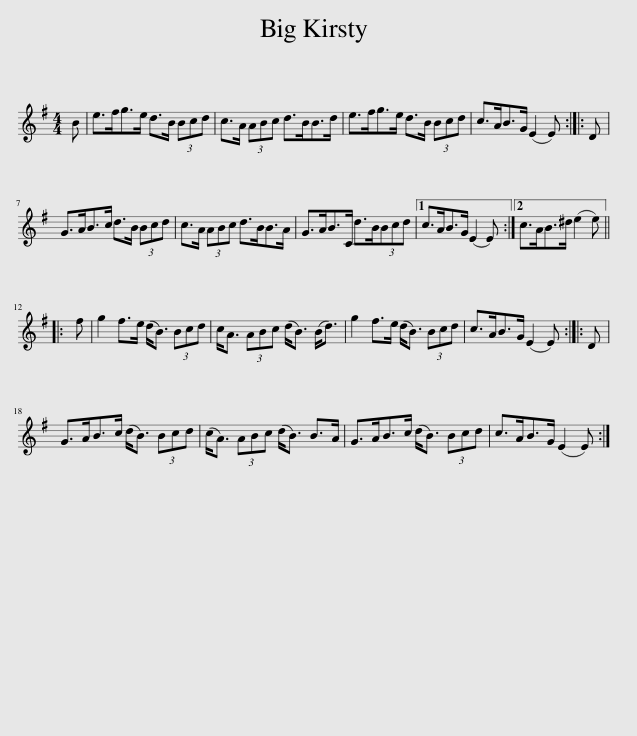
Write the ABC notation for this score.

X:1
L:1/8
M:4/4
I:linebreak $
K:Emin
V:1 treble
V:1
 B | e>fg>e d>B (3Bcd | c>A (3ABc d>BB>d | e>fg>e d>B (3Bcd | c>AB>G (E2 E) :: %5
 D |$ G>AB>c d>B (3Bcd | c>A (3ABc d>BB>A | G>AB>C d>B(3Bcd |1 c>AB>G (E2 E) :|2 %10
 c>AB>^d (e2 e) |:$ f | g2 f>e (d<B) (3Bcd | c<A (3ABc (d<B) (B<d) | g2 f>e (d<B) (3Bcd | %15
 c>AB>G (E2 E) :: D |$ G>AB>c (d<B) (3Bcd | (c<A) (3ABc (d<B) B>A | G>AB>c (d<B) (3Bcd | %20
 c>AB>G (E2 E) :| %21
